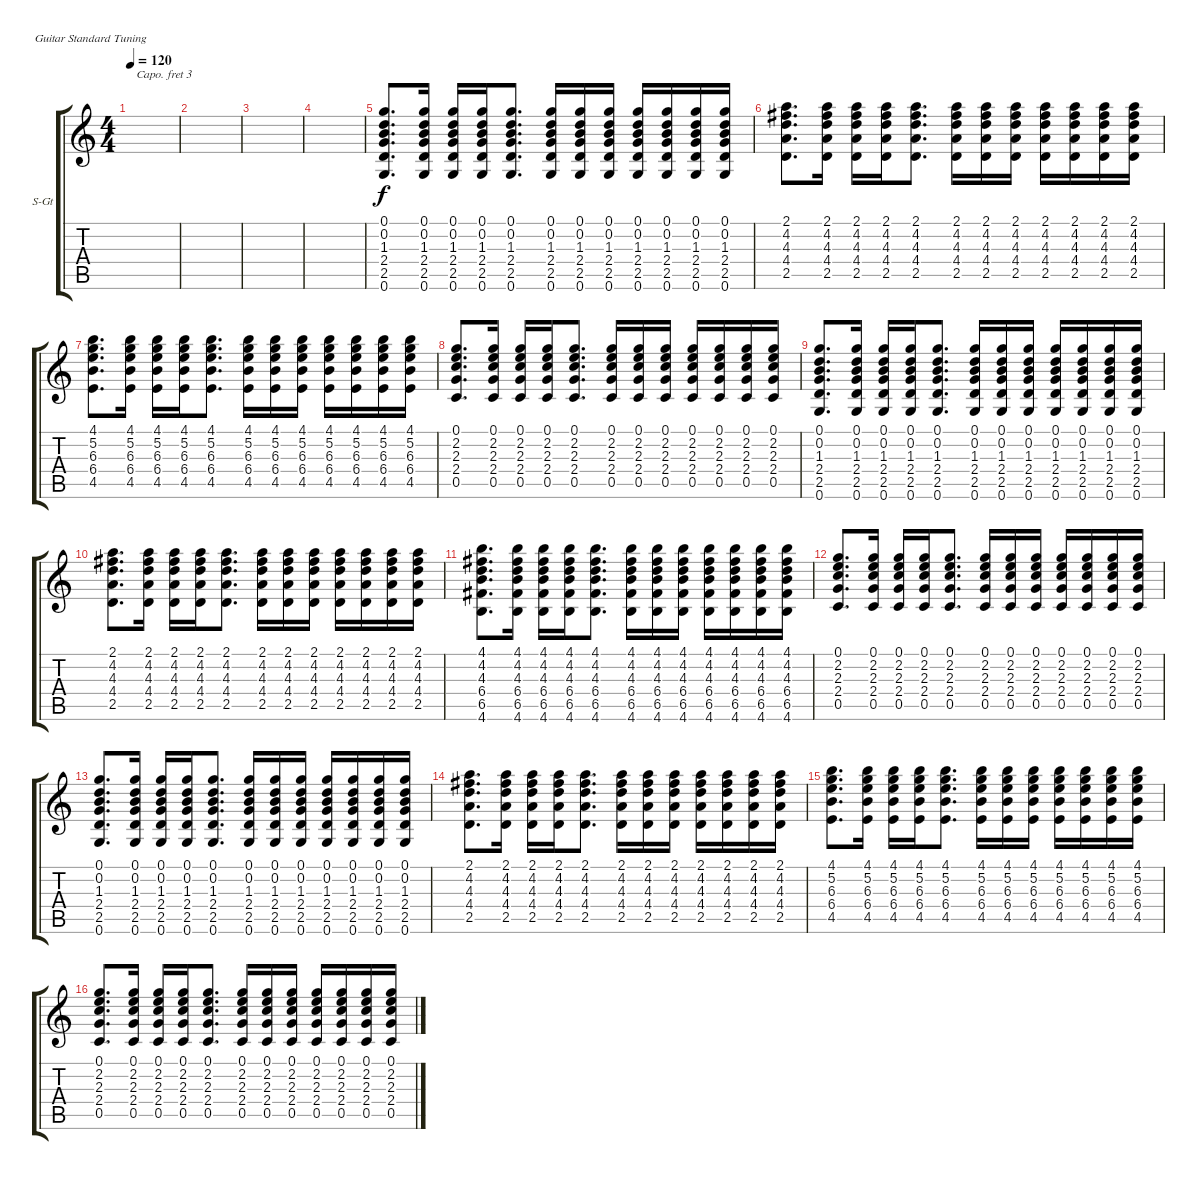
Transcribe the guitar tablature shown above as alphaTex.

\defaultSystemsLayout 4
\bracketExtendMode groupsimilarinstruments
\firstSystemTrackNameOrientation horizontal
\otherSystemsTrackNameOrientation horizontal
\track ("Steel Guitar" "S-Gt") {instrument acousticguitarsteel}
\staff {score tabs}
\capo 3
\tuning (E4 B3 G3 D3 A2 E2)
\ts (4 4)
\tempo 120
\clef g2
\ks c
|
|
|
|
(0.6 2.5 2.4 1.3 0.2 0.1).8{d} (0.6 2.5 2.4 1.3 0.2 0.1).16 (0.6 2.5 2.4 1.3 0.2 0.1).16 (0.6 2.5 2.4 1.3 0.2 0.1).16 (0.6 2.5 2.4 1.3 0.2 0.1).8{d} (0.6 2.5 2.4 1.3 0.2 0.1).16 (0.6 2.5 2.4 1.3 0.2 0.1).16 (0.6 2.5 2.4 1.3 0.2 0.1).16 (0.6 2.5 2.4 1.3 0.2 0.1).16 (0.6 2.5 2.4 1.3 0.2 0.1).16 (0.6 2.5 2.4 1.3 0.2 0.1).16 (0.6 2.5 2.4 1.3 0.2 0.1).16 |
(2.5 4.4 4.3 4.2 2.1).8{d} (2.5 4.4 4.3 4.2 2.1).16 (2.5 4.4 4.3 4.2 2.1).16 (2.5 4.4 4.3 4.2 2.1).16 (2.5 4.4 4.3 4.2 2.1).8{d} (2.5 4.4 4.3 4.2 2.1).16 (2.5 4.4 4.3 4.2 2.1).16 (2.5 4.4 4.3 4.2 2.1).16 (2.5 4.4 4.3 4.2 2.1).16 (2.5 4.4 4.3 4.2 2.1).16 (2.5 4.4 4.3 4.2 2.1).16 (2.5 4.4 4.3 4.2 2.1).16 |
(4.5 6.4 6.3 5.2 4.1).8{d} (4.5 6.4 6.3 5.2 4.1).16 (4.5 6.4 6.3 5.2 4.1).16 (4.5 6.4 6.3 5.2 4.1).16 (4.5 6.4 6.3 5.2 4.1).8{d} (4.5 6.3 5.2 4.1 6.4).16 (4.5 6.4 6.3 5.2 4.1).16 (4.5 6.4 6.3 5.2 4.1).16 (4.5 6.4 6.3 5.2 4.1).16 (4.5 6.4 6.3 5.2 4.1).16 (4.5 6.4 6.3 5.2 4.1).16 (6.4 6.3 5.2 4.1 4.5).16 |
(0.5 2.4 2.3 2.2 0.1).8{d} (0.5 2.4 2.3 2.2 0.1).16 (0.5 2.4 2.3 2.2 0.1).16 (0.5 2.4 2.3 2.2 0.1).16 (0.5 2.4 2.3 2.2 0.1).8{d} (0.5 2.4 2.3 2.2 0.1).16 (0.5 2.4 2.3 2.2 0.1).16 (0.5 2.4 2.3 2.2 0.1).16 (0.5 2.4 2.3 2.2 0.1).16 (0.5 2.4 2.3 2.2 0.1).16 (0.5 2.4 2.3 2.2 0.1).16 (0.5 2.4 2.3 2.2 0.1).16 |
(0.6 2.5 2.4 1.3 0.2 0.1).8{d} (0.6 2.5 2.4 1.3 0.2 0.1).16 (0.6 2.5 2.4 1.3 0.2 0.1).16 (0.6 2.5 2.4 1.3 0.2 0.1).16 (0.6 2.5 2.4 1.3 0.2 0.1).8{d} (0.6 2.5 2.4 1.3 0.2 0.1).16 (0.6 2.5 2.4 1.3 0.2 0.1).16 (0.6 2.5 2.4 1.3 0.2 0.1).16 (0.6 2.5 2.4 1.3 0.2 0.1).16 (0.6 2.5 2.4 1.3 0.2 0.1).16 (0.6 2.5 2.4 1.3 0.2 0.1).16 (0.6 2.5 2.4 1.3 0.2 0.1).16 |
(2.5 4.4 4.3 4.2 2.1).8{d} (2.5 4.4 4.3 4.2 2.1).16 (2.5 4.4 4.3 4.2 2.1).16 (2.5 4.4 4.3 4.2 2.1).16 (2.5 4.4 4.3 4.2 2.1).8{d} (2.5 4.4 4.3 4.2 2.1).16 (2.5 4.4 4.3 4.2 2.1).16 (2.5 4.4 4.3 4.2 2.1).16 (2.5 4.4 4.3 4.2 2.1).16 (2.5 4.4 4.3 4.2 2.1).16 (2.5 4.4 4.3 4.2 2.1).16 (2.5 4.4 4.3 4.2 2.1).16 |
(6.5 6.4 4.3 4.2 4.1 4.6).8{d} (6.5 6.4 4.3 4.2 4.1 4.6).16 (6.5 6.4 4.3 4.2 4.1 4.6).16 (6.5 6.4 4.3 4.2 4.1 4.6).16 (6.5 6.4 4.3 4.2 4.1 4.6).8{d} (6.5 4.3 4.2 4.1 4.6 6.4).16 (6.5 6.4 4.3 4.2 4.1 4.6).16 (6.5 6.4 4.3 4.2 4.1 4.6).16 (6.5 6.4 4.3 4.2 4.1 4.6).16 (6.5 6.4 4.3 4.2 4.1 4.6).16 (6.5 6.4 4.3 4.2 4.1 4.6).16 (6.5 6.4 4.3 4.2 4.1 4.6).16 |
(0.5 2.4 2.3 2.2 0.1).8{d} (0.5 2.4 2.3 2.2 0.1).16 (0.5 2.4 2.3 2.2 0.1).16 (0.5 2.4 2.3 2.2 0.1).16 (0.5 2.4 2.3 2.2 0.1).8{d} (0.5 2.4 2.3 2.2 0.1).16 (0.5 2.4 2.3 2.2 0.1).16 (0.5 2.4 2.3 2.2 0.1).16 (0.5 2.4 2.3 2.2 0.1).16 (0.5 2.4 2.3 2.2 0.1).16 (0.5 2.4 2.3 2.2 0.1).16 (0.5 2.4 2.3 2.2 0.1).16 |
(0.6 2.5 2.4 1.3 0.2 0.1).8{d} (0.6 2.5 2.4 1.3 0.2 0.1).16 (0.6 2.5 2.4 1.3 0.2 0.1).16 (0.6 2.5 2.4 1.3 0.2 0.1).16 (0.6 2.5 2.4 1.3 0.2 0.1).8{d} (0.6 2.5 2.4 1.3 0.2 0.1).16 (0.6 2.5 2.4 1.3 0.2 0.1).16 (0.6 2.5 2.4 1.3 0.2 0.1).16 (0.6 2.5 2.4 1.3 0.2 0.1).16 (0.6 2.5 2.4 1.3 0.2 0.1).16 (0.6 2.5 2.4 1.3 0.2 0.1).16 (0.6 2.5 2.4 1.3 0.2 0.1).16 |
(2.5 4.4 4.3 4.2 2.1).8{d} (2.5 4.4 4.3 4.2 2.1).16 (2.5 4.4 4.3 4.2 2.1).16 (2.5 4.4 4.3 4.2 2.1).16 (2.5 4.4 4.3 4.2 2.1).8{d} (2.5 4.4 4.3 4.2 2.1).16 (2.5 4.4 4.3 4.2 2.1).16 (2.5 4.4 4.3 4.2 2.1).16 (2.5 4.4 4.3 4.2 2.1).16 (2.5 4.4 4.3 4.2 2.1).16 (2.5 4.4 4.3 4.2 2.1).16 (2.5 4.4 4.3 4.2 2.1).16 |
(4.5 6.4 6.3 5.2 4.1).8{d} (4.5 6.4 6.3 5.2 4.1).16 (4.5 6.4 6.3 5.2 4.1).16 (4.5 6.4 6.3 5.2 4.1).16 (4.5 6.4 6.3 5.2 4.1).8{d} (4.5 6.3 5.2 4.1 6.4).16 (4.5 6.4 6.3 5.2 4.1).16 (4.5 6.4 6.3 5.2 4.1).16 (4.5 6.4 6.3 5.2 4.1).16 (4.5 6.4 6.3 5.2 4.1).16 (4.5 6.4 6.3 5.2 4.1).16 (6.4 6.3 5.2 4.1 4.5).16 |
(0.5 2.4 2.3 2.2 0.1).8{d} (0.5 2.4 2.3 2.2 0.1).16 (0.5 2.4 2.3 2.2 0.1).16 (0.5 2.4 2.3 2.2 0.1).16 (0.5 2.4 2.3 2.2 0.1).8{d} (0.5 2.4 2.3 2.2 0.1).16 (0.5 2.4 2.3 2.2 0.1).16 (0.5 2.4 2.3 2.2 0.1).16 (0.5 2.4 2.3 2.2 0.1).16 (0.5 2.4 2.3 2.2 0.1).16 (0.5 2.4 2.3 2.2 0.1).16 (0.5 2.4 2.3 2.2 0.1).16
